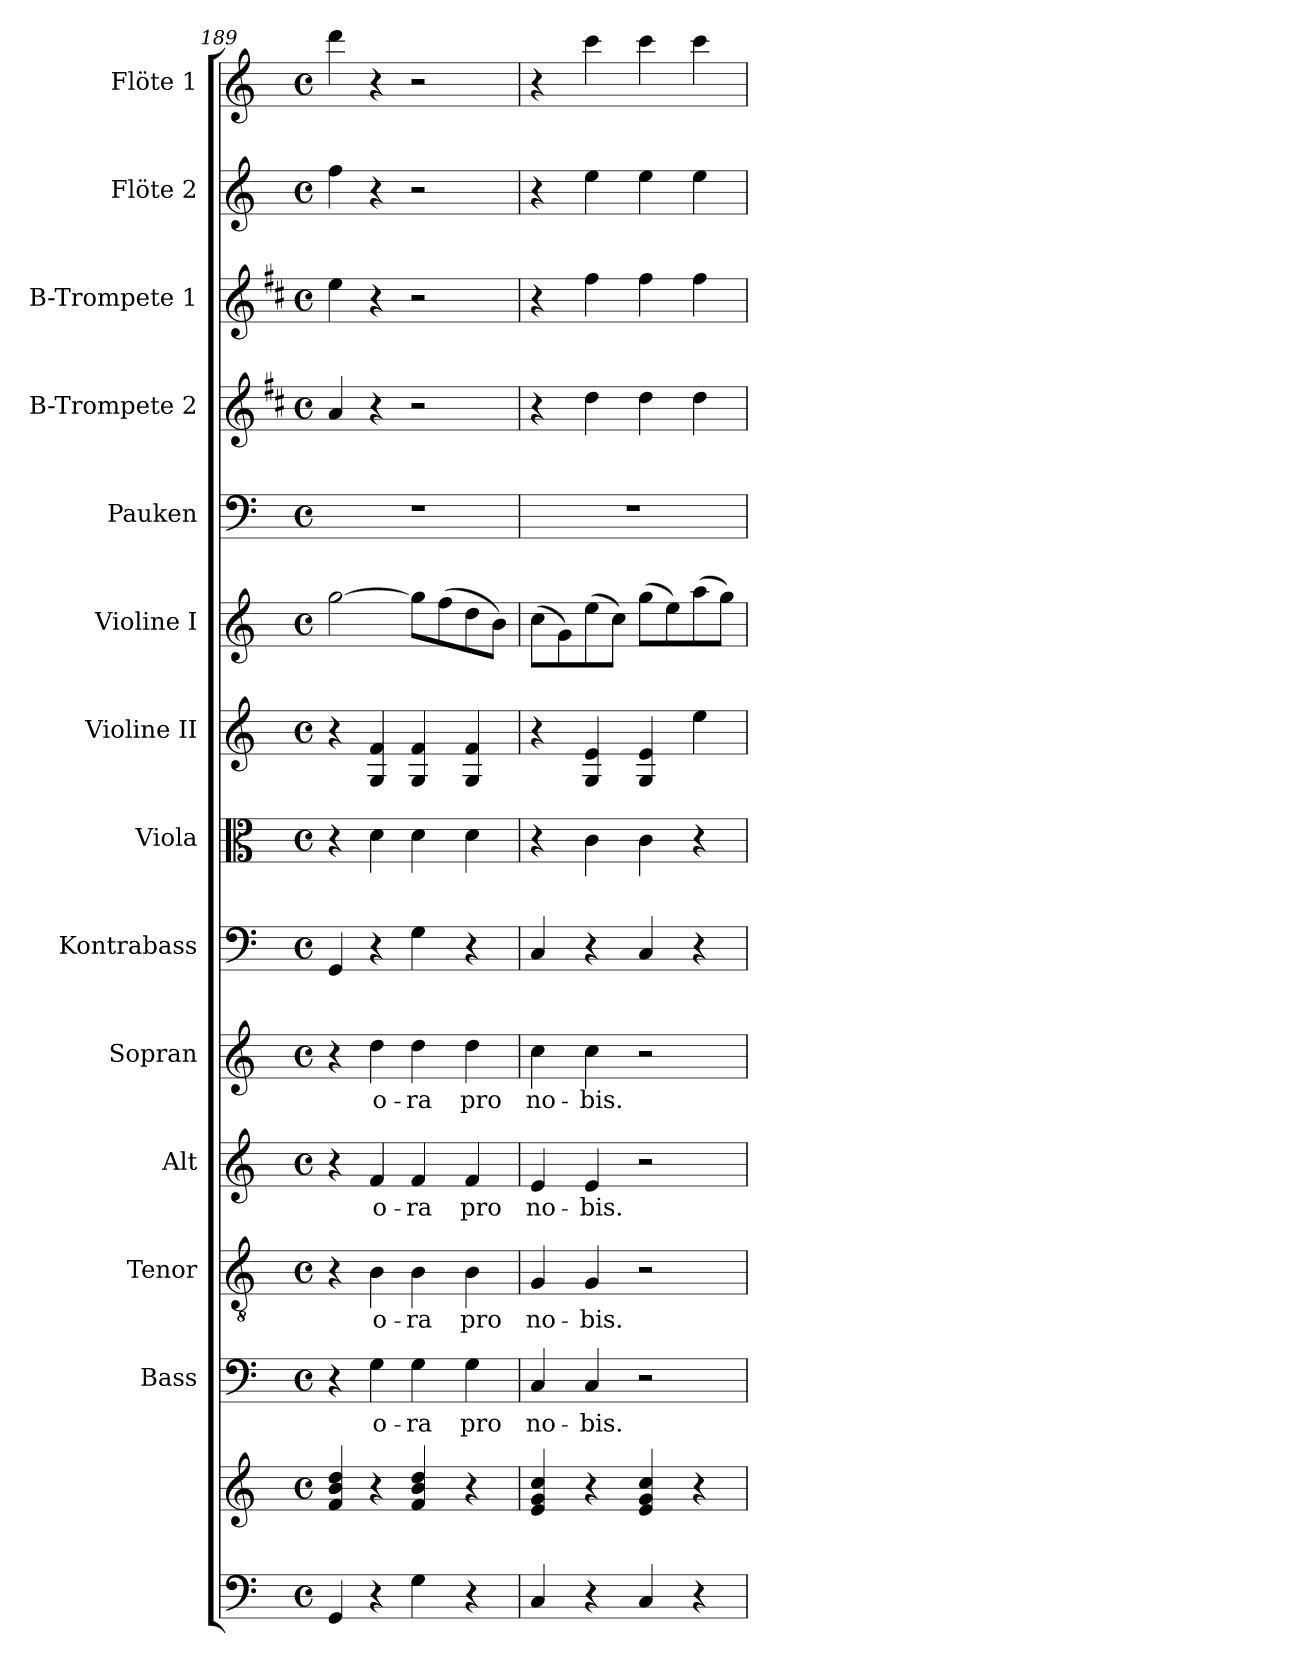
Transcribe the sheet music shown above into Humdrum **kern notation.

**kern	**kern	**kern	**text	**kern	**text	**kern	**text	**kern	**text	**kern	**kern	**kern	**kern	**kern	**kern	**kern	**kern	**kern
*part14	*part14	*part13	*part13	*part12	*part12	*part11	*part11	*part10	*part10	*part9	*part8	*part7	*part6	*part5	*part4	*part3	*part2	*part1
*staff15	*staff14	*staff13	*staff13	*staff12	*staff12	*staff11	*staff11	*staff10	*staff10	*staff9	*staff8	*staff7	*staff6	*staff5	*staff4	*staff3	*staff2	*staff1
*	*	*I"Bass	*	*I"Tenor	*	*I"Alt	*	*I"Sopran	*	*I"Kontrabass	*I"Viola	*I"Violine II	*I"Violine I	*I"Pauken	*I"B-Trompete 2	*I"B-Trompete 1	*I"Flöte 2	*I"Flöte 1
*	*	*I'B.	*	*I'T.	*	*I'A.	*	*I'S.	*	*I'Kb.	*I'Vla.	*I'Vl. II	*I'Vl. I	*I'Pk.	*I'B Trp. 2	*I'B Trp. 1	*I'Fl. 2	*I'Fl. 1
*clefF4	*clefG2	*clefF4	*	*clefGv2	*	*clefG2	*	*clefG2	*	*clefF4	*clefC3	*clefG2	*clefG2	*clefF4	*clefG2	*clefG2	*clefG2	*clefG2
*	*	*	*	*	*	*	*	*	*	*ITrd7c12	*	*	*	*	*ITrd1c2	*ITrd1c2	*	*
*k[]	*k[]	*k[]	*	*k[]	*	*k[]	*	*k[]	*	*k[]	*k[]	*k[]	*k[]	*k[]	*k[]	*k[]	*k[]	*k[]
*C:	*C:	*C:	*	*C:	*	*C:	*	*C:	*	*C:	*C:	*C:	*C:	*C:	*C:	*C:	*C:	*C:
*M4/4	*M4/4	*M4/4	*	*M4/4	*	*M4/4	*	*M4/4	*	*M4/4	*M4/4	*M4/4	*M4/4	*M4/4	*M4/4	*M4/4	*M4/4	*M4/4
*met(c)	*met(c)	*met(c)	*	*met(c)	*	*met(c)	*	*met(c)	*	*met(c)	*met(c)	*met(c)	*met(c)	*met(c)	*met(c)	*met(c)	*met(c)	*met(c)
=189	=189	=189	=189	=189	=189	=189	=189	=189	=189	=189	=189	=189	=189	=189	=189	=189	=189	=189
4GG/	4f/ 4b/ 4dd/	4r	.	4r	.	4r	.	4r	.	4GGG/	4r	4r	[2gg\	1r	4g/	4dd\	4ff\	4ddd\
!	!	!	!LO:LY:b	!	!LO:LY:b	!	!LO:LY:b	!	!LO:LY:b	!	!	!	!	!	!	!	!	!
4r	4r	4G\	o-	4B\	o-	4f/	o-	4dd\	o-	4r	4d\	4G/ 4f/	.	.	4r	4r	4r	4r
!	!	!	!LO:LY:b	!	!LO:LY:b	!	!LO:LY:b	!	!LO:LY:b	!	!	!	!	!	!	!	!	!
4G\	4f/ 4b/ 4dd/	4G\	-ra	4B\	-ra	4f/	-ra	4dd\	-ra	4GG\	4d\	4G/ 4f/	8gg\L]	.	2r	2r	2r	2r
.	.	.	.	.	.	.	.	.	.	.	.	.	(>8ff\	.	.	.	.	.
!	!	!	!LO:LY:b	!	!LO:LY:b	!	!LO:LY:b	!	!LO:LY:b	!	!	!	!	!	!	!	!	!
4r	4r	4G\	pro	4B\	pro	4f/	pro	4dd\	pro	4r	4d\	4G/ 4f/	8dd\	.	.	.	.	.
.	.	.	.	.	.	.	.	.	.	.	.	.	8b\J)	.	.	.	.	.
!!LO:PB:g=z
=190	=190	=190	=190	=190	=190	=190	=190	=190	=190	=190	=190	=190	=190	=190	=190	=190	=190	=190
!	!	!	!LO:LY:b	!	!LO:LY:b	!	!LO:LY:b	!	!LO:LY:b	!	!	!	!	!	!	!	!	!
4C/	4e/ 4g/ 4cc/	4C/	no-	4G/	no-	4e/	no-	4cc\	no-	4CC/	4r	4r	(>8cc\L	1r	4r	4r	4r	4r
.	.	.	.	.	.	.	.	.	.	.	.	.	8g\)	.	.	.	.	.
!	!	!	!LO:LY:b	!	!LO:LY:b	!	!LO:LY:b	!	!LO:LY:b	!	!	!	!	!	!	!	!	!
4r	4r	4C/	-bis.	4G/	-bis.	4e/	-bis.	4cc\	-bis.	4r	4c\	4G/ 4e/	(>8ee\	.	4cc\	4ee\	4ee\	4ccc\
.	.	.	.	.	.	.	.	.	.	.	.	.	8cc\J)	.	.	.	.	.
4C/	4e/ 4g/ 4cc/	2r	.	2r	.	2r	.	2r	.	4CC/	4c\	4G/ 4e/	(>8gg\L	.	4cc\	4ee\	4ee\	4ccc\
.	.	.	.	.	.	.	.	.	.	.	.	.	8ee\)	.	.	.	.	.
4r	4r	.	.	.	.	.	.	.	.	4r	4r	4ee\	(>8aa\	.	4cc\	4ee\	4ee\	4ccc\
.	.	.	.	.	.	.	.	.	.	.	.	.	8gg\J)	.	.	.	.	.
=	=	=	=	=	=	=	=	=	=	=	=	=	=	=	=	=	=	=
*-	*-	*-	*-	*-	*-	*-	*-	*-	*-	*-	*-	*-	*-	*-	*-	*-	*-	*-
